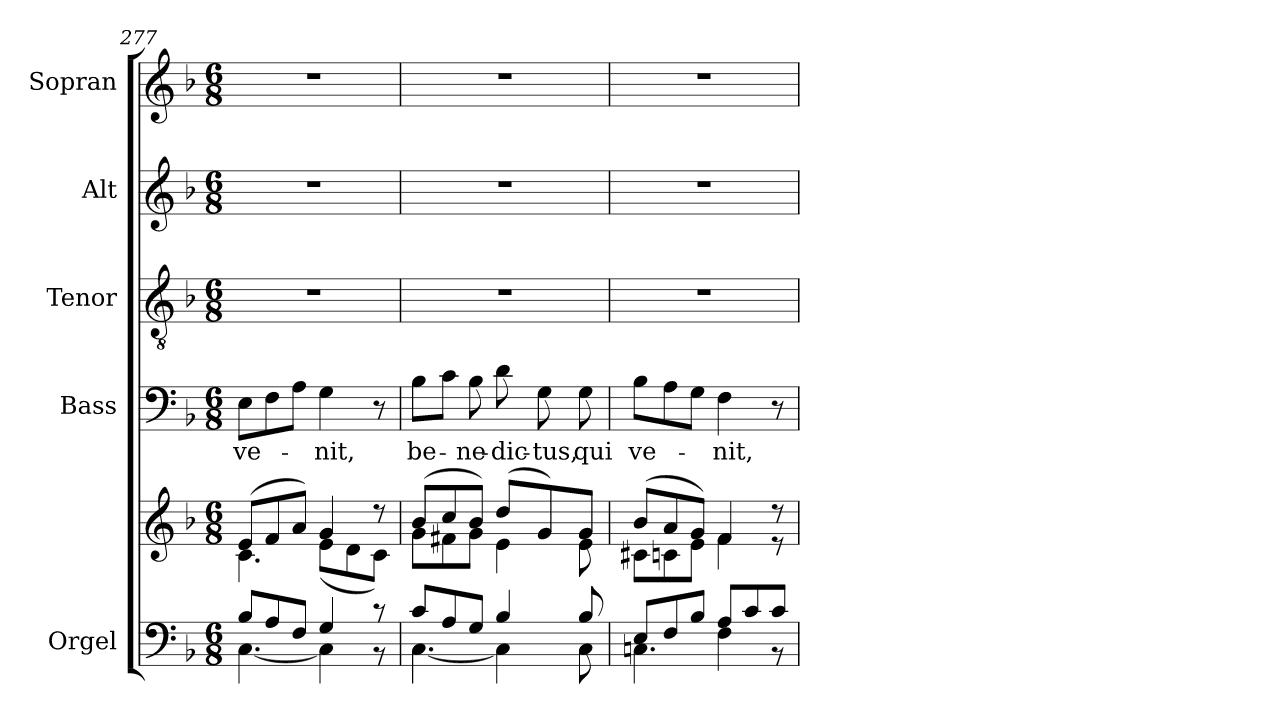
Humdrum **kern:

**kern	**kern	**kern	**text	**kern	**kern	**kern
*part5	*part5	*part4	*part4	*part3	*part2	*part1
*staff6	*staff5	*staff4	*staff4	*staff3	*staff2	*staff1
*I"Orgel	*	*I"Bass	*	*I"Tenor	*I"Alt	*I"Sopran
*I'Org.	*	*I'B.	*	*I'T.	*I'A.	*I'S.
*clefF4	*clefG2	*clefF4	*	*clefGv2	*clefG2	*clefG2
*k[b-]	*k[b-]	*k[b-]	*	*k[b-]	*k[b-]	*k[b-]
*F:	*F:	*F:	*	*F:	*F:	*F:
*M6/8	*M6/8	*M6/8	*	*M6/8	*M6/8	*M6/8
=277	=277	=277	=277	=277	=277	=277
*^	*^	*	*	*	*	*
!	!	!	!	!	!LO:LY:b	!	!	!
8B-/L	[<4.C\	(>8e/L	4.c\	8E\L	ve-	2.r	2.r	2.r
8A/	.	8f/	.	8F\	.	.	.	.
8F/J	.	8a/J)	.	8A\J	.	.	.	.
!	!	!	!	!	!LO:LY:b	!	!	!
4G/	4C\]	4g/	(<8e\L	4G\	-nit,	.	.	.
.	.	.	8d\	.	.	.	.	.
8r	8r	8r	8c\J)	8r	.	.	.	.
=278	=278	=278	=278	=278	=278	=278	=278	=278
!	!	!	!	!	!LO:LY:b	!	!	!
8c/L	[<4.C\	(>8b-/L	8g\L	8B-\L	be-	2.r	2.r	2.r
8A/	.	8cc/	8f#X\	8c\J	.	.	.	.
!	!	!	!	!	!LO:LY:b	!	!	!
8G/J	.	8b-/J)	8g\J	8B-\	-ne-	.	.	.
!	!	!	!	!	!LO:LY:b	!	!	!
4B-/	4C\]	(>8dd/L	4e\	8d\	-dic-	.	.	.
!	!	!	!	!	!LO:LY:b	!	!	!
.	.	8g/)	.	8G\	-tus,	.	.	.
!	!	!	!	!	!LO:LY:b	!	!	!
8B-/	8C\	8g/J	8e\	8G\	qui	.	.	.
=279	=279	=279	=279	=279	=279	=279	=279	=279
!	!	!	!	!	!LO:LY:b	!	!	!
8E/L	4.Cn\	(>8b-/L	8c#X\L	8B-\L	ve-	2.r	2.r	2.r
8F/	.	8a/	8cn\	8A\	.	.	.	.
8B-/J	.	8g/J)	8e\J	8G\J	.	.	.	.
!	!	!	!	!	!LO:LY:b	!	!	!
8A/L	4F\	4f/	4f\	4F\	-nit,	.	.	.
8c/	.	.	.	.	.	.	.	.
8c/J	8r	8r	8r	8r	.	.	.	.
*v	*v	*	*	*	*	*	*	*
*	*v	*v	*	*	*	*	*
=	=	=	=	=	=	=
*-	*-	*-	*-	*-	*-	*-
